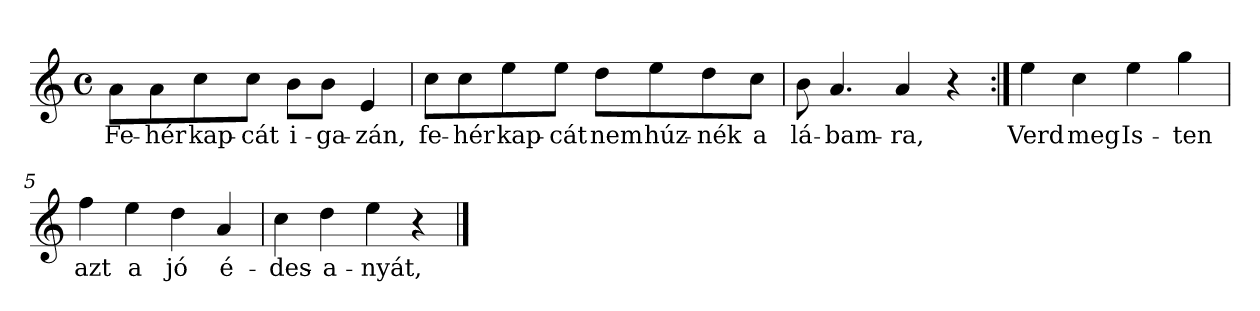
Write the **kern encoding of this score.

**kern	**text
*part1	*part1
*staff1	*staff1
*clefG2	*
*k[]	*
*C:	*
*M4/4	*
*met(c)	*
=1	=1
!	!LO:LY:b
8a\L	Fe-
!	!LO:LY:b
8a\	-hér
!	!LO:LY:b
8cc\	kap-
!	!LO:LY:b
8cc\J	-cát
!	!LO:LY:b
8b\L	i-
!	!LO:LY:b
8b\J	-ga-
!	!LO:LY:b
4e/	-zán,
=2	=2
!	!LO:LY:b
8cc\L	fe-
!	!LO:LY:b
8cc\	-hér
!	!LO:LY:b
8ee\	kap-
!	!LO:LY:b
8ee\J	-cát
!	!LO:LY:b
8dd\L	nem
!	!LO:LY:b
8ee\	húz-
!	!LO:LY:b
8dd\	-nék
!	!LO:LY:b
8cc\J	a
=3	=3
!	!LO:LY:b
8b\	lá-
!	!LO:LY:b
4.a/	-bam-
!	!LO:LY:b
4a/	-ra,
4r	.
!!LO:LB:g=z
=4:|!	=4:|!
!	!LO:LY:b
4ee\	Verd
!	!LO:LY:b
4cc\	meg
!	!LO:LY:b
4ee\	Is-
!	!LO:LY:b
4gg\	-ten
=5	=5
!	!LO:LY:b
4ff\	azt
!	!LO:LY:b
4ee\	a
!	!LO:LY:b
4dd\	jó
!	!LO:LY:b
4a/	é-
=6	=6
!	!LO:LY:b
4cc\	-des-
!	!LO:LY:b
4dd\	-a-
!	!LO:LY:b
4ee\	-nyát,
4r	.
==	==
*-	*-
